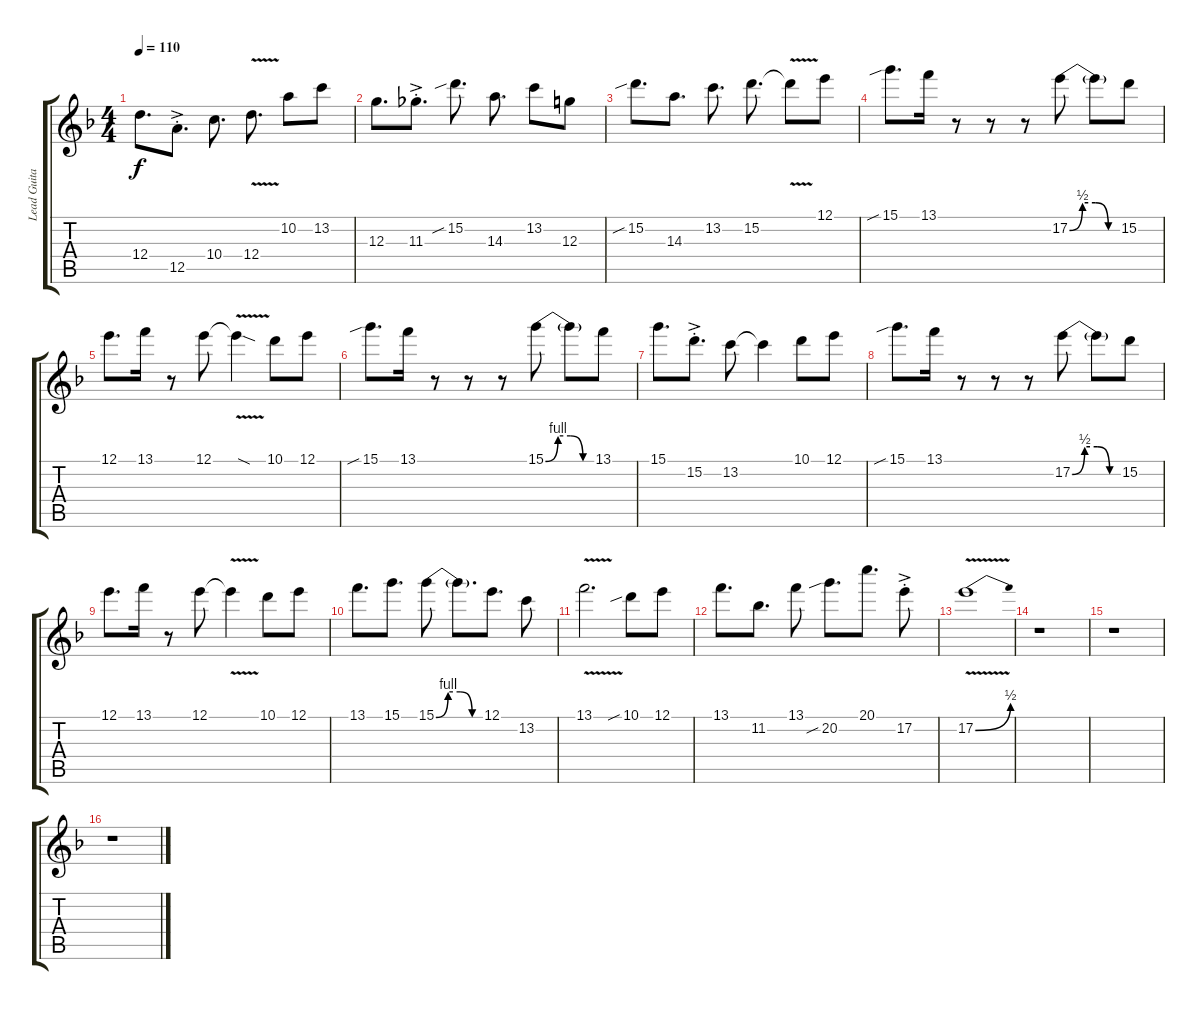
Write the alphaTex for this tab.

\track ("Lead Guitar" "Lead Guita") {instrument distortionguitar}
\staff {score tabs}
\tuning (E4 B3 G3 D3 A2 E2) {hide}
\ts (4 4)
\tempo 110
\clef g2
\ks dminor
12.4.8{d dy f} 12.5{ac st}.8{d} 10.4.8{d} 12.4{v}.8{d} 10.2.8 13.2.8 |
12.3.8{d} 11.3{ac st}.8{d} 15.2{sib}.8{d} 14.3.8{d} 13.2.8 12.3.8 |
15.2{sib}.8{d} 14.3.8{d} 13.2.8{d} 15.2.8{d} 15.2{v t}.8 12.1.8 |
15.1{sib}.8{d} 13.1.16 r.8 r.8 r.8 17.2{be (custom 0 0 15 2 30 2 45 0 60 0)}.8 17.2{t}.8 15.2.8 |
12.1.8{d} 13.1.16 r.8 12.1.8 12.1{v sod t}.4 10.1.8 12.1.8 |
15.1{sib}.8{d} 13.1.16 r.8 r.8 r.8 15.1{be (custom 0 0 15 4 30 4 45 0 60 0)}.8 15.1{t}.8 13.1.8 |
15.1.8{d} 15.2{ac st}.8{d} 13.2.8 13.2{t}.4 10.1.8 12.1.8 |
15.1{sib}.8{d} 13.1.16 r.8 r.8 r.8 17.2{be (custom 0 0 15 2 30 2 45 0 60 0)}.8 17.2{t}.8 15.2.8 |
12.1.8{d} 13.1.16 r.8 12.1.8 12.1{v t}.4 10.1.8 12.1.8 |
13.1.8{d} 15.1.8{d} 15.1{be (custom 0 0 15 4 30 4 45 0 60 0)}.8 15.1{t}.8{d} 12.1.8{d} 13.2.8 |
13.1{v}.2{d} 10.1{sib}.8 12.1.8 |
13.1.8{d} 11.2.8{d} 13.1.8 20.2{sib}.8{d} 20.1.8{d} 17.2{ac st}.8 |
17.2{be (bend 0 0 60 2) v}.1 |
r.1 |
r.1 |
r.1
